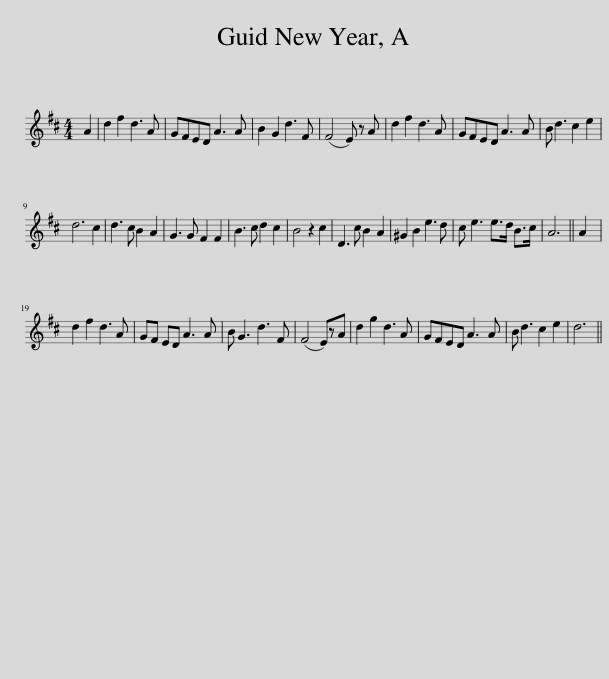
X:1
L:1/8
M:4/4
I:linebreak $
K:D
V:1 treble
V:1
 A2 | d2 f2 d3 A | GFED A3 A | B2 G2 d3 F | (F4 E) z A | %5
 d2 f2 d3 A | GFED A3 A | B d3 c2 e2 |$ d6 c2 | d3 c B2 A2 | %10
 G3 G F2 F2 | B3 c d2 c2 | B4 z2 c2 | D3 c B2 A2 | ^G2 B2 e3 d | %15
 c e3 e>d B>c | A6 || A2 |$ d2 f2 d3 A | GF ED A3 A | %20
 B G3 d3 F | (F4 E)zA | d2 g2 d3 A | GFED A3 A | B d3 c2 e2 | %25
 d6 || %26
